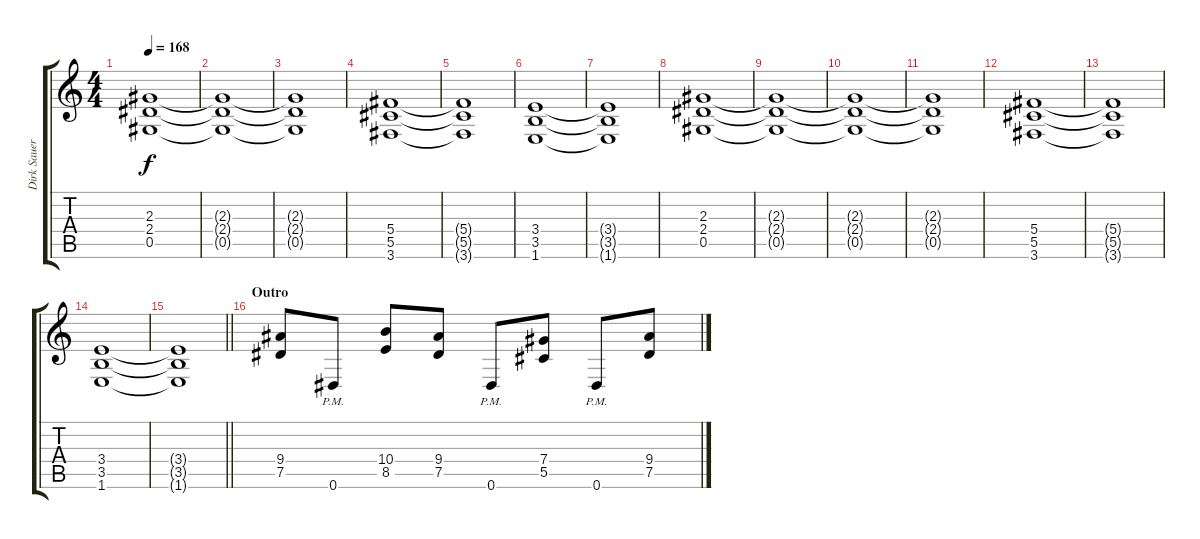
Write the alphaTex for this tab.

\track ("Dirk Sauer (?)" "Dirk Sauer") {instrument distortionguitar}
\staff {score tabs}
\tuning (Eb4 Bb3 Gb3 Db3 Ab2 Eb2) {hide}
\ts (4 4)
\tempo 168
\clef g2
\ks c
(2.3{t} 2.4{t} 0.5{t}).1{dy f} |
(2.3{t} 2.4{t} 0.5{t}).1 |
(2.3{t} 2.4{t} 0.5{t}).1 |
(5.4 5.5 3.6).1 |
(5.4{t} 5.5{t} 3.6{t}).1 |
(3.4 3.5 1.6).1 |
(3.4{t} 3.5{t} 1.6{t}).1 |
(2.3 2.4 0.5).1 |
(2.3{t} 2.4{t} 0.5{t}).1 |
(2.3{t} 2.4{t} 0.5{t}).1 |
(2.3{t} 2.4{t} 0.5{t}).1 |
(5.4 5.5 3.6).1 |
(5.4{t} 5.5{t} 3.6{t}).1 |
(3.4 3.5 1.6).1 |
\barLineRight lightlight
(3.4{t} 3.5{t} 1.6{t}).1 |
\section ("" "Outro")
(9.4 7.5).8 0.6{pm}.8 (10.4 8.5).8 (9.4 7.5).8 0.6{pm}.8 (7.4 5.5).8 0.6{pm}.8 (9.4 7.5).8
